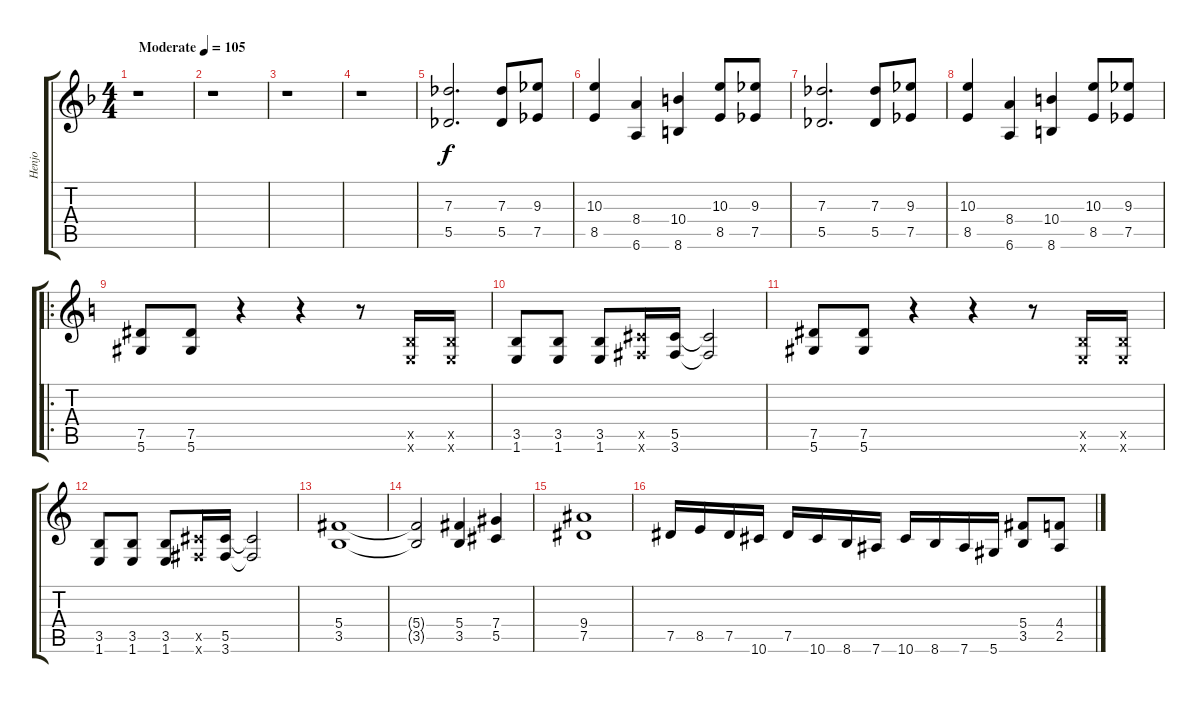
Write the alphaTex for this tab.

\track ("Henjo" "Henjo") {instrument distortionguitar}
\staff {score tabs}
\tuning (Eb4 Bb3 Gb3 Db3 Ab2 Eb2) {hide}
\ts (4 4)
\tempo (105 "Moderate")
\clef g2
\ks f
r.1{dy f instrument distortionguitar} |
r.1 |
r.1 |
r.1 |
(7.3 5.5).2{d} (7.3 5.5).8 (9.3 7.5).8 |
(10.3 8.5).4 (8.4 6.6).4 (10.4 8.6).4 (10.3 8.5).8 (9.3 7.5).8 |
(7.3 5.5).2{d} (7.3 5.5).8 (9.3 7.5).8 |
(10.3 8.5).4 (8.4 6.6).4 (10.4 8.6).4 (10.3 8.5).8 (9.3 7.5).8 |
\ro
\ks c
(7.5 5.6).8 (7.5 5.6).8 r.4 r.4 r.8 (3.5{x} 1.6{x}).16 (3.5{x} 1.6{x}).16 |
(3.5 1.6).8 (3.5 1.6).8 (3.5 1.6).8 (5.5{x} 3.6{x}).16 (5.5 3.6).16 (5.5{t} 3.6{t}).2 |
(7.5 5.6).8 (7.5 5.6).8 r.4 r.4 r.8 (3.5{x} 1.6{x}).16 (3.5{x} 1.6{x}).16 |
(3.5 1.6).8 (3.5 1.6).8 (3.5 1.6).8 (5.5{x} 3.6{x}).16 (5.5 3.6).16 (5.5{t} 3.6{t}).2 |
(5.4 3.5).1 |
(5.4{t} 3.5{t}).2 (5.4 3.5).4 (7.4 5.5).4 |
(9.4 7.5).1 |
7.5.16 8.5.16 7.5.16 10.6.16 7.5.16 10.6.16 8.6.16 7.6.16 10.6.16 8.6.16 7.6.16 5.6.16 (5.4 3.5).8 (4.4 2.5).8
